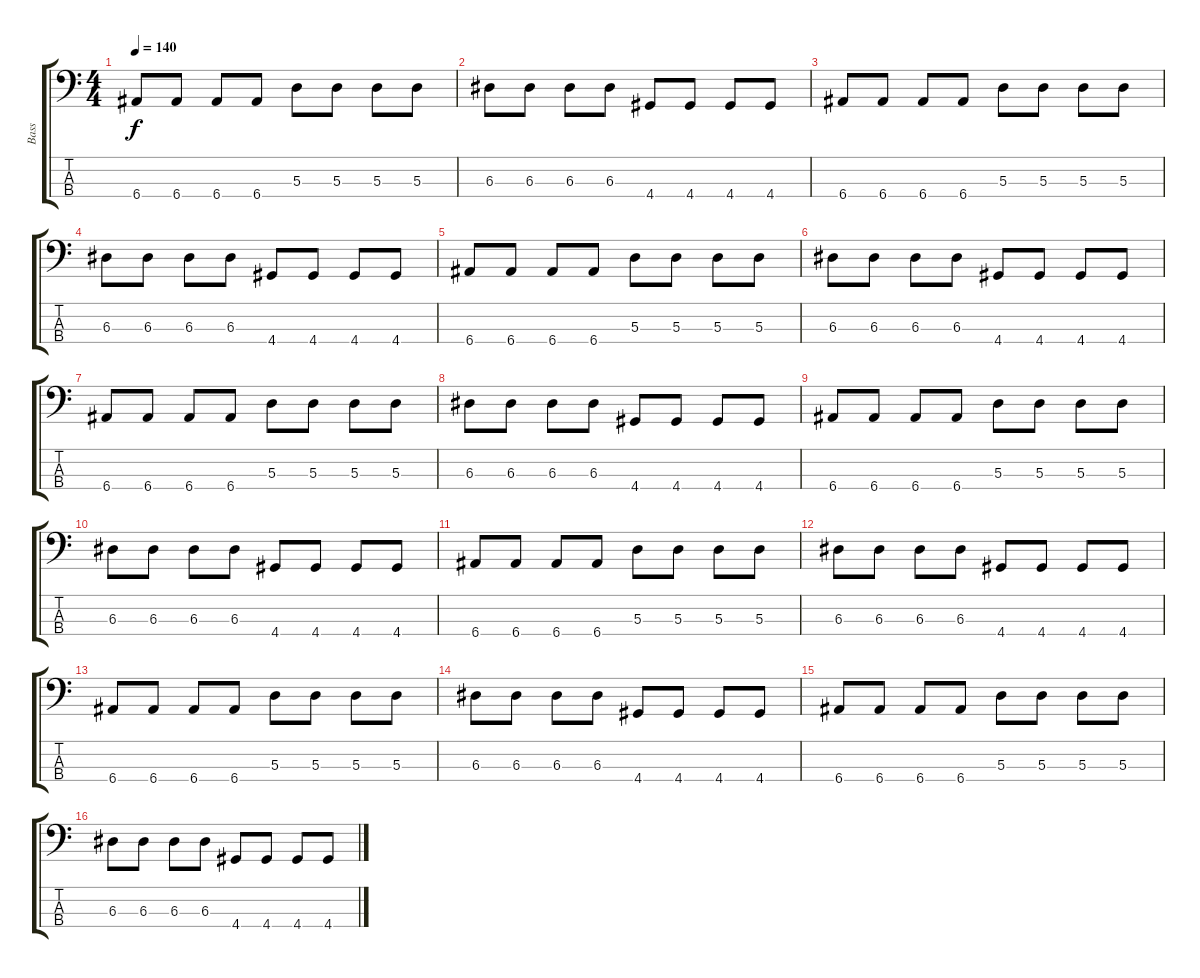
\track ("Bass" "Bass") {instrument electricbassfinger}
\staff {score tabs}
\tuning (G2 D2 A1 E1) {hide}
\ts (4 4)
\tempo 140
\clef f4
\ks c
6.4.8{dy f instrument electricbassfinger} 6.4.8 6.4.8 6.4.8 5.3.8 5.3.8 5.3.8 5.3.8 |
6.3.8 6.3.8 6.3.8 6.3.8 4.4.8 4.4.8 4.4.8 4.4.8 |
6.4.8 6.4.8 6.4.8 6.4.8 5.3.8 5.3.8 5.3.8 5.3.8 |
6.3.8 6.3.8 6.3.8 6.3.8 4.4.8 4.4.8 4.4.8 4.4.8 |
6.4.8 6.4.8 6.4.8 6.4.8 5.3.8 5.3.8 5.3.8 5.3.8 |
6.3.8 6.3.8 6.3.8 6.3.8 4.4.8 4.4.8 4.4.8 4.4.8 |
6.4.8 6.4.8 6.4.8 6.4.8 5.3.8 5.3.8 5.3.8 5.3.8 |
6.3.8 6.3.8 6.3.8 6.3.8 4.4.8 4.4.8 4.4.8 4.4.8 |
6.4.8 6.4.8 6.4.8 6.4.8 5.3.8 5.3.8 5.3.8 5.3.8 |
6.3.8 6.3.8 6.3.8 6.3.8 4.4.8 4.4.8 4.4.8 4.4.8 |
6.4.8 6.4.8 6.4.8 6.4.8 5.3.8 5.3.8 5.3.8 5.3.8 |
6.3.8 6.3.8 6.3.8 6.3.8 4.4.8 4.4.8 4.4.8 4.4.8 |
6.4.8 6.4.8 6.4.8 6.4.8 5.3.8 5.3.8 5.3.8 5.3.8 |
6.3.8 6.3.8 6.3.8 6.3.8 4.4.8 4.4.8 4.4.8 4.4.8 |
6.4.8 6.4.8 6.4.8 6.4.8 5.3.8 5.3.8 5.3.8 5.3.8 |
6.3.8 6.3.8 6.3.8 6.3.8 4.4.8 4.4.8 4.4.8 4.4.8
